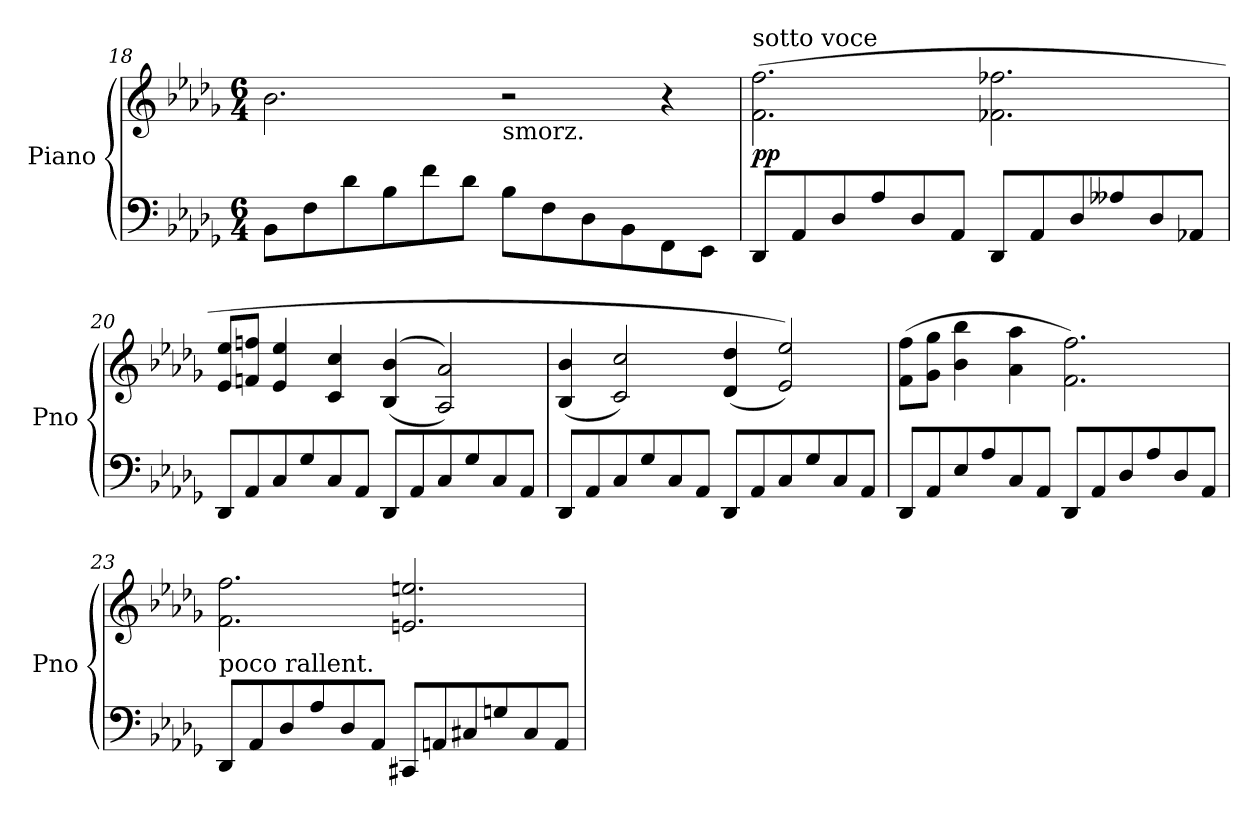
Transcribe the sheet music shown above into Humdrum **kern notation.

**kern	**kern	**dynam
*part1	*part1	*part1
*staff2	*staff1	*staff1/2
*I"Piano	*	*
*I'Pno	*	*
*clefF4	*clefG2	*
*k[b-e-a-d-g-]	*k[b-e-a-d-g-]	*
*D-:	*D-:	*
*M6/4	*M6/4	*
=18	=18	=18
8BB-\L	2.b-\	.
8F\	.	.
8d-\	.	.
8B-\	.	.
8f\	.	.
8d-\J	.	.
!	!LO:TX:b:t=smorz.	!
8B-\L	2r	.
8F\	.	.
8D-\	.	.
8BB-\	.	.
8FF\	4r	.
8EE-\J	.	.
=19	=19	=19
!	!LO:TX:a:t=sotto voce	!
!	!	!LO:DY:b
8DD-/L	(2.f\ 2.ff\	pp
8AA-/	.	.
8D-/	.	.
8A-/	.	.
8D-/	.	.
8AA-/J	.	.
8DD-/L	2.f-X\ 2.ff-X\	.
8AA-/	.	.
8D-/	.	.
8A--X/	.	.
8D-/	.	.
8AA-X/J	.	.
!!LO:LB:g=z
=20	=20	=20
8DD-/L	8e-/ 8ee-/L	.
8AA-/	8fn/ 8ffn/J	.
8C/	4e-/ 4ee-/	.
8G-/	.	.
8C/	4c/ 4cc/	.
8AA-/J	.	.
8DD-/L	((4B-/ 4b-/	.
8AA-/	.	.
8C/	2A-/ 2a-/))	.
8G-/	.	.
8C/	.	.
8AA-/J	.	.
=21	=21	=21
8DD-/L	(4B-/ 4b-/	.
8AA-/	.	.
8C/	2c/ 2cc/)	.
8G-/	.	.
8C/	.	.
8AA-/J	.	.
8DD-/L	(4d-/ 4dd-/	.
8AA-/	.	.
8C/	2e-/ 2ee-/))	.
8G-/	.	.
8C/	.	.
8AA-/J	.	.
=22	=22	=22
8DD-/L	(8f\ 8ff\L	.
8AA-/	8g-\ 8gg-\J	.
8E-/	4b-\ 4bb-\	.
8A-/	.	.
8C/	4a-\ 4aa-\	.
8AA-/J	.	.
8DD-/L	2.f\ 2.ff\)	.
8AA-/	.	.
8D-/	.	.
8A-/	.	.
8D-/	.	.
8AA-/J	.	.
!!LO:LB:g=z
=23	=23	=23
!	!LO:TX:b:t=poco rallent.	!
8DD-/L	2.f\ 2.ff\	.
8AA-/	.	.
8D-/	.	.
8A-/	.	.
8D-/	.	.
8AA-/J	.	.
8CC#X/L	2.en/ 2.een/	.
8AAn/	.	.
8C#X/	.	.
8Gn/	.	.
8C#/	.	.
8AA/J	.	.
=	=	=
*-	*-	*-
